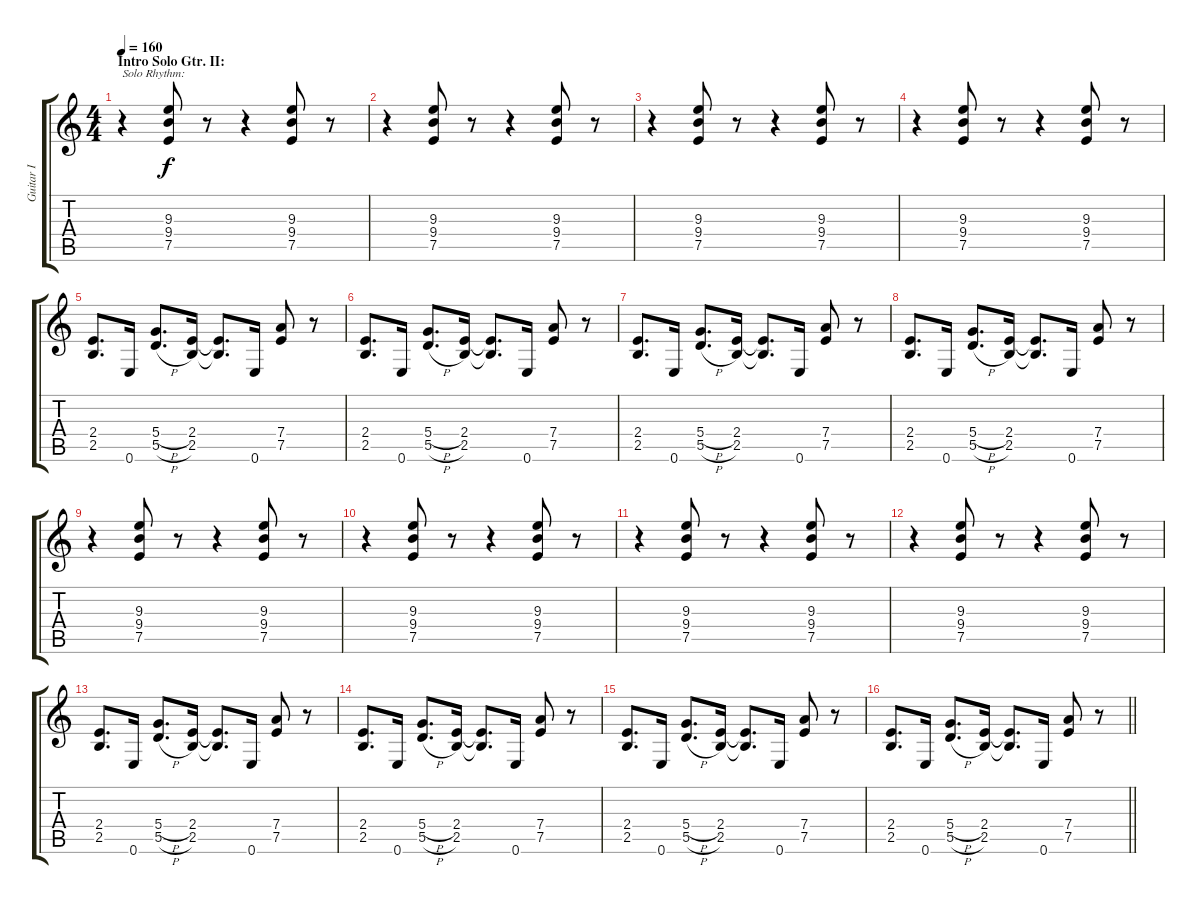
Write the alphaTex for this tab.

\track ("Guitar I" "Guitar I") {instrument distortionguitar}
\staff {score tabs}
\tuning (E4 B3 G3 D3 A2 E2) {hide}
\ts (4 4)
\section ("" "Intro Solo Gtr. II:")
\tempo 160
\clef g2
\ks c
r.4{txt "Solo Rhythm:" dy f} (9.3 9.4 7.5).8 r.8 r.4 (9.3 9.4 7.5).8 r.8 |
r.4 (9.3 9.4 7.5).8 r.8 r.4 (9.3 9.4 7.5).8 r.8 |
r.4 (9.3 9.4 7.5).8 r.8 r.4 (9.3 9.4 7.5).8 r.8 |
r.4 (9.3 9.4 7.5).8 r.8 r.4 (9.3 9.4 7.5).8 r.8 |
(2.4 2.5).8{d} 0.6.16 (5.4{h} 5.5{h}).8{d} (2.4 2.5).16 (2.4{t} 2.5{t}).8{d} 0.6.16 (7.4 7.5).8 r.8 |
(2.4 2.5).8{d} 0.6.16 (5.4{h} 5.5{h}).8{d} (2.4 2.5).16 (2.4{t} 2.5{t}).8{d} 0.6.16 (7.4 7.5).8 r.8 |
(2.4 2.5).8{d} 0.6.16 (5.4{h} 5.5{h}).8{d} (2.4 2.5).16 (2.4{t} 2.5{t}).8{d} 0.6.16 (7.4 7.5).8 r.8 |
(2.4 2.5).8{d} 0.6.16 (5.4{h} 5.5{h}).8{d} (2.4 2.5).16 (2.4{t} 2.5{t}).8{d} 0.6.16 (7.4 7.5).8 r.8 |
r.4 (9.3 9.4 7.5).8 r.8 r.4 (9.3 9.4 7.5).8 r.8 |
r.4 (9.3 9.4 7.5).8 r.8 r.4 (9.3 9.4 7.5).8 r.8 |
r.4 (9.3 9.4 7.5).8 r.8 r.4 (9.3 9.4 7.5).8 r.8 |
r.4 (9.3 9.4 7.5).8 r.8 r.4 (9.3 9.4 7.5).8 r.8 |
(2.4 2.5).8{d} 0.6.16 (5.4{h} 5.5{h}).8{d} (2.4 2.5).16 (2.4{t} 2.5{t}).8{d} 0.6.16 (7.4 7.5).8 r.8 |
(2.4 2.5).8{d} 0.6.16 (5.4{h} 5.5{h}).8{d} (2.4 2.5).16 (2.4{t} 2.5{t}).8{d} 0.6.16 (7.4 7.5).8 r.8 |
(2.4 2.5).8{d} 0.6.16 (5.4{h} 5.5{h}).8{d} (2.4 2.5).16 (2.4{t} 2.5{t}).8{d} 0.6.16 (7.4 7.5).8 r.8 |
\barLineRight lightlight
(2.4 2.5).8{d} 0.6.16 (5.4{h} 5.5{h}).8{d} (2.4 2.5).16 (2.4{t} 2.5{t}).8{d} 0.6.16 (7.4 7.5).8 r.8
